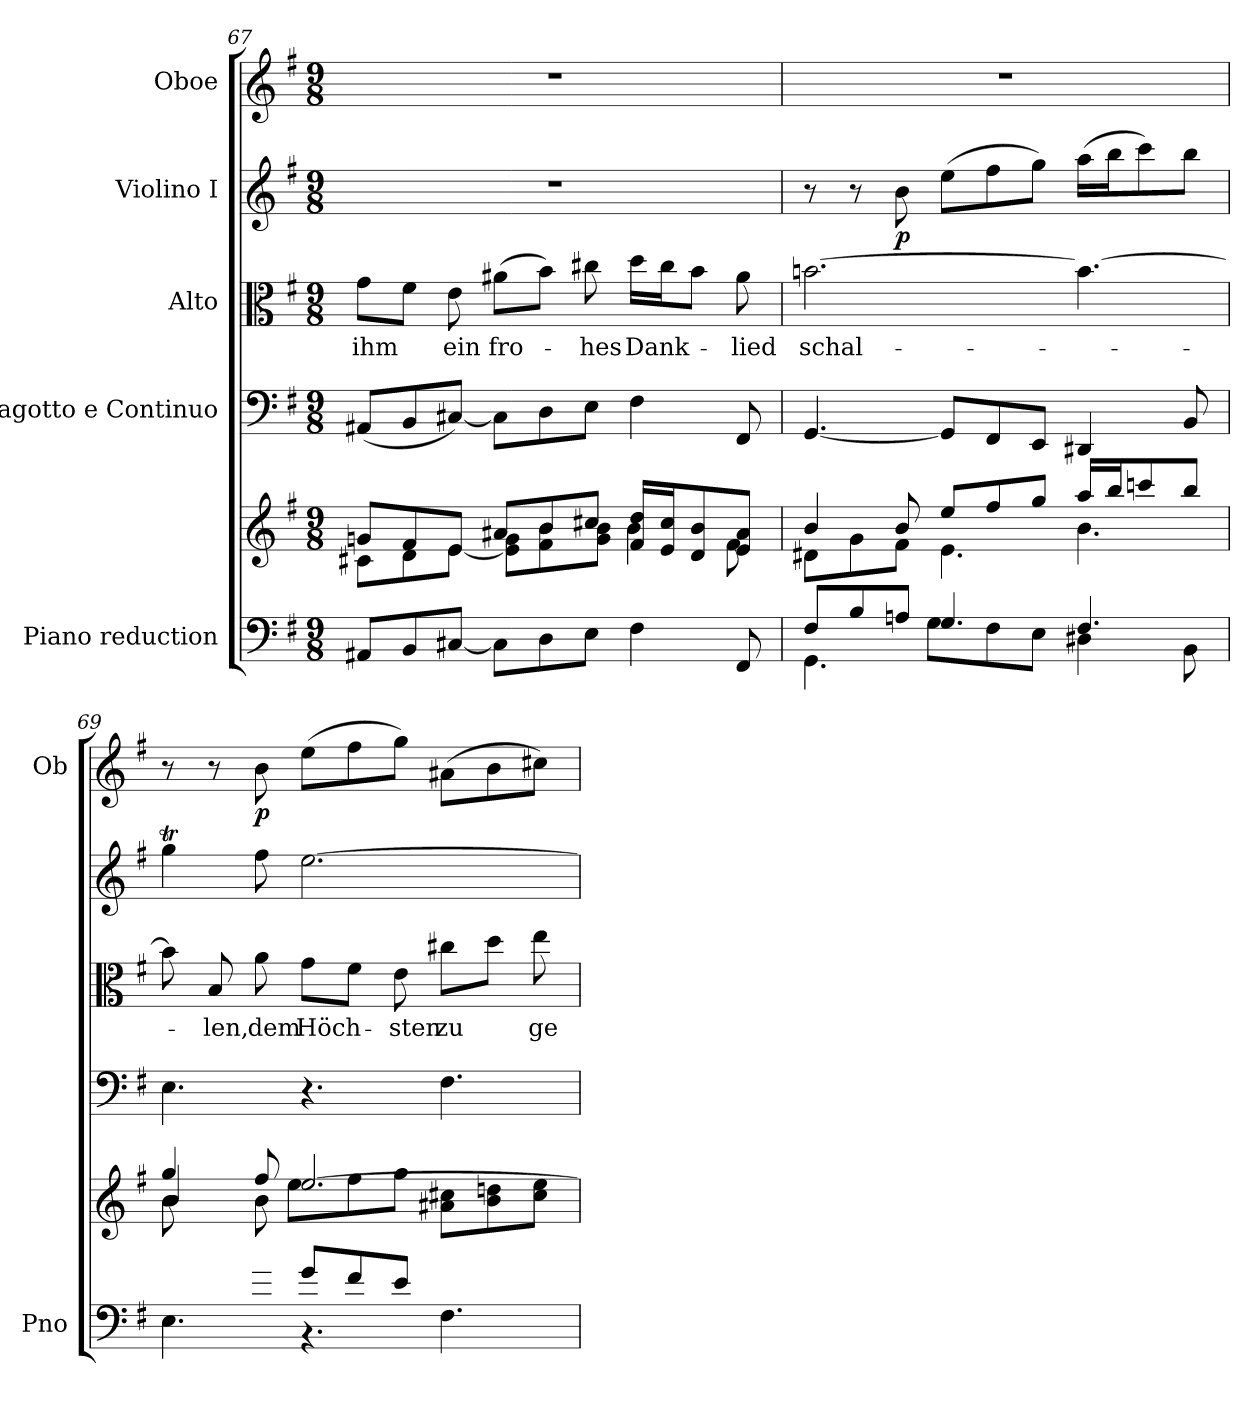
**kern	**kern	**kern	**kern	**text	**kern	**dynam	**kern	**dynam
*part5	*part5	*part4	*part3	*part3	*part2	*part2	*part1	*part1
*staff6	*staff5	*staff4	*staff3	*staff3	*staff2	*staff2	*staff1	*staff1
*I"Piano reduction	*	*I"Fagotto e Continuo	*I"Alto	*	*I"Violino I	*	*I"Oboe	*
*I'Pno	*	*	*	*	*	*	*I'Ob	*
*clefF4	*clefG2	*clefF4	*clefC3	*	*clefG2	*	*clefG2	*
*k[f#]	*k[f#]	*k[f#]	*k[f#]	*	*k[f#]	*	*k[f#]	*
*M9/8	*M9/8	*M9/8	*M9/8	*	*M9/8	*	*M9/8	*
=67	=67	=67	=67	=67	=67	=67	=67	=67
*	*^	*	*	*	*	*	*	*
!	!	!	!	!	!LO:LY:b	!	!	!	!
8AA#X/L	8gn/L	8c#X\L	(8AA#X/L	8g\L	ihm	8%9r	.	8%9r	.
8BB/	8f#/	8d\	8BB/	8f#\J	.	.	.	.	.
!	!	!	!	!	!LO:LY:b	!	!	!	!
[8C#X/J	8e/J	[8e\J	[8C#X/J)	8e\	ein	.	.	.	.
!	!	!	!	!	!LO:LY:b	!	!	!	!
8C#\L]	8a#X/L	8e\] 8g\L	8C#\L]	(8a#X\L	fro-	.	.	.	.
8D\	8b/	8f#\ 8b\	8D\	8b\J)	.	.	.	.	.
!	!	!	!	!	!LO:LY:b	!	!	!	!
8E\J	8cc#X/J	8g\ 8b\J	8E\J	8cc#X\	hes	.	.	.	.
!	!	!	!	!	!LO:LY:b	!	!	!	!
4F#\	16f#/ 16dd/LL	4b\	4F#\	16dd\LL	Dank-	.	.	.	.
.	16e/ 16cc#/J	.	.	16cc#\J	.	.	.	.	.
.	8d/ 8b/	.	.	8b\J	.	.	.	.	.
!	!	!	!	!	!LO:LY:b	!	!	!	!
8FF#/	8e/ 8a#/J	8f#\	8FF#/	8a#\	-lied	.	.	.	.
=68	=68	=68	=68	=68	=68	=68	=68	=68	=68
*^	*	*	*	*	*	*	*	*	*
!	!	!	!	!	!	!LO:LY:b	!	!	!	!
8F#/L	4.GG\	4b/	8d#X\L	[4.GG/	[2.bn\	schal-	8r	.	8%9r	.
8B/	.	.	8g\	.	.	.	8r	.	.	.
!	!	!	!	!	!	!	!	!LO:DY:b	!	!
8An/J	.	8b/	8f#\J	.	.	.	8b\	p	.	.
4.G/	8G\L	8ee/L	4.e\	8GG/L]	.	.	(8ee\L	.	.	.
.	8F#\	8ff#/	.	8FF#/	.	.	8ff#\	.	.	.
.	8E\J	8gg/J	.	8EE/J	.	.	8gg\J)	.	.	.
4.F#/	4D#X\	16aa/LL	4.b\	4DD#X/	4.b\_	.	(16aa\LL	.	.	.
.	.	16bb/J	.	.	.	.	16bb\J	.	.	.
.	.	8cccn/	.	.	.	.	8ccc\)	.	.	.
.	8BB\	8bb/J	.	8BB/	.	.	8bb\J	.	.	.
!!LO:PB:g=z
=69	=69	=69	=69	=69	=69	=69	=69	=69	=69	=69
*	*	*	*^	*	*	*	*	*	*	*
8ryy	4.E\	4gg/	4b/	8b\L	4.E\	8b\]	.	4ggT\	.	8r	.
!	!	!	!	!	!	!	!LO:LY:b	!	!	!	!
8B/	.	.	.	1ryy	.	8B/	-len,	.	.	8r	.
!	!	!	!	!	!	!	!LO:LY:b	!	!	!	!LO:DY:b
8a/J	.	8ff#/	8b\	.	.	8a\	dem	8ff#\	.	8b\	p
!	!	!	!	!	!	!	!LO:LY:b	!	!	!	!
8g/L	4.r	[2.ee/	8ee\L	.	4.r	8g\L	Höch-	[2.ee\	.	(8ee\L	.
8f#/	.	.	8ff#\	.	.	8f#\J	.	.	.	8ff#\	.
!	!	!	!	!	!	!	!LO:LY:b	!	!	!	!
8e/J	.	.	8gg\J	.	.	8e\	sten	.	.	8gg\J)	.
!	!	!	!	!	!	!	!LO:LY:b	!	!	!	!
4.ryy	4.F#\	.	8a#X\ 8cc#X\L	.	4.F#\	8cc#X\L	zu	.	.	(8a#X\L	.
.	.	.	8b\ 8ddn\	.	.	8dd\J	.	.	.	8b\	.
!	!	!	!	!	!	!	!LO:LY:b	!	!	!	!
.	.	.	8cc#\ 8ee\J	.	.	8ee\	ge-	.	.	8cc#X\J)	.
*v	*v	*	*	*	*	*	*	*	*	*	*
*	*v	*v	*v	*	*	*	*	*	*	*
=	=	=	=	=	=	=	=	=
*-	*-	*-	*-	*-	*-	*-	*-	*-
